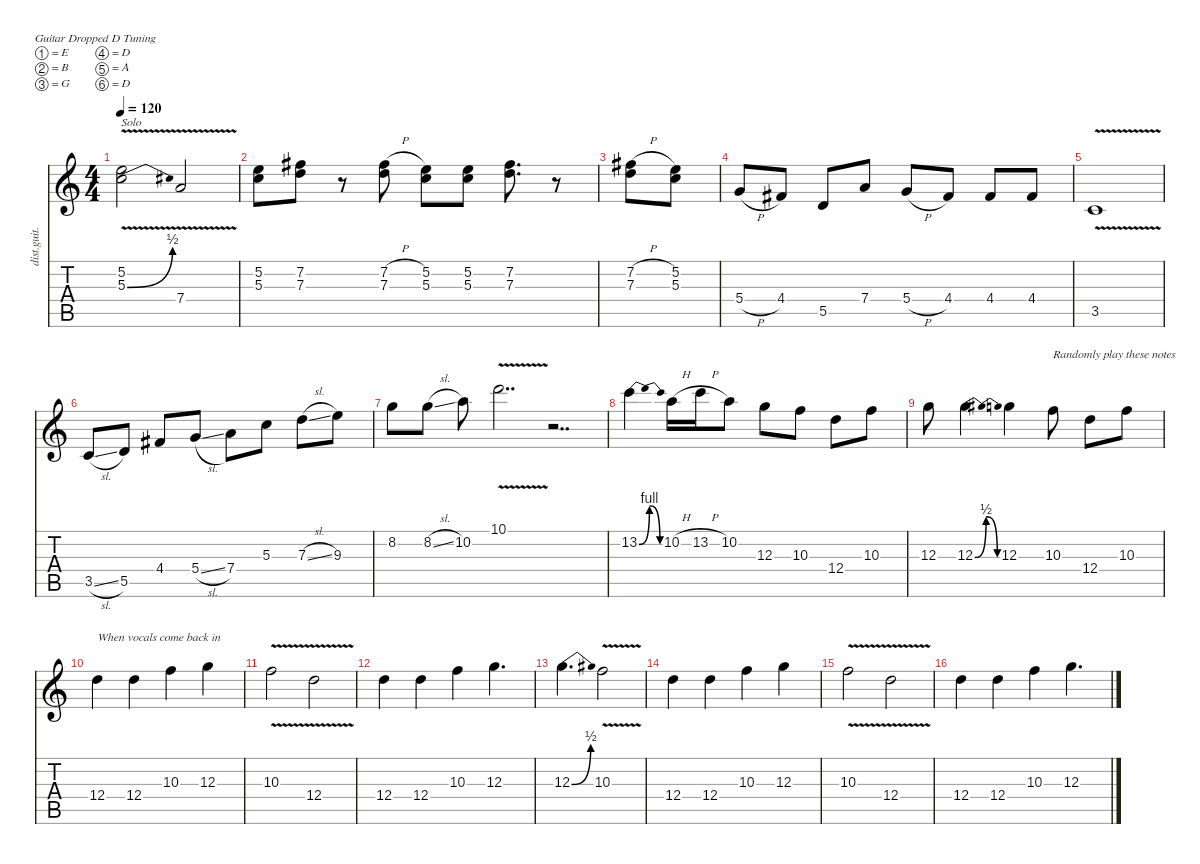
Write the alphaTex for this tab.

\defaultSystemsLayout 4
\hideDynamics
\bracketExtendMode nobrackets
\otherSystemsTrackNameOrientation horizontal
\track ("Distortion Guitar" "dist.guit.") {instrument distortionguitar}
\staff {score tabs}
\tuning (E4 B3 G3 D3 A2 D2)
\ts (4 4)
\tempo 120
\clef g2
\ks c
(5.2{v} 5.3{be (bend 0 0 14.399999999999999 2)}).2{txt "Solo" dy mf instrument distortionguitar beam Down} 7.4{v}.2{beam Up} |
(5.3 5.2).8{beam Down} (7.3 7.2{acc #}).8{beam Down} r.8{beam Down} (7.3 7.2{h acc #}).8{beam Down} (5.3 5.2).8{beam Down} (5.3 5.2).8{beam Down} (7.3 7.2{acc #}).8{d beam Down} r.8{beam Down} |
(7.3 7.2{h acc #}).8{beam Down} (5.3 5.2).8{beam Down} |
5.4{h}.8{beam Up} 4.4{acc #}.8{beam Up} 5.5.8{beam Up} 7.4.8{beam Up} 5.4{h}.8{beam Up} 4.4{acc #}.8{beam Up} 4.4{acc #}.8{beam Up} 4.4{acc #}.8{beam Up} |
3.5{v}.1{beam Up} |
3.5{sl}.8{beam Up} 5.5.8{beam Up} 4.4{acc #}.8{beam Up} 5.4{sl}.8{beam Up} 7.4.8{beam Down} 5.3.8{beam Down} 7.3{sl}.8{beam Down} 9.3.8{beam Down} |
8.2.8{beam Down} 8.2{sl}.8{beam Down} 10.2.8{beam Down} 10.1{v}.2{dd beam Down} r.2{dd beam Down} |
13.2{be (bendrelease 0 0 10.2 4 20.4 4 30 0)}.4{beam Down} 10.2{h}.16{beam Down} 13.2{h}.16{beam Down} 10.2.8{beam Down} 12.3.8{beam Down} 10.3.8{beam Down} 12.4.8{beam Down} 10.3.8{beam Down} |
12.3.8{beam Down} 12.3{be (bendrelease 0 0 10.799999999999999 2 20.4 2 30 0)}.4{beam Down} 12.3.4{beam Down} 10.3.8{txt "Randomly play these notes" beam Down} 12.4.8{beam Down} 10.3.8{beam Down} |
12.4.4{txt "When vocals come back in" beam Down} 12.4.4{beam Down} 10.3.4{beam Down} 12.3.4{beam Down} |
10.3{v}.2{beam Down} 12.4{v}.2{beam Down} |
12.4.4{beam Down} 12.4.4{beam Down} 10.3.4{beam Down} 12.3.4{d beam Down} |
12.3{be (bend 0 0 14.399999999999999 2)}.4{d beam Down} 10.3{v}.2{beam Down} |
12.4.4{beam Down} 12.4.4{beam Down} 10.3.4{beam Down} 12.3.4{beam Down} |
10.3{v}.2{beam Down} 12.4{v}.2{beam Down} |
12.4.4{beam Down} 12.4.4{beam Down} 10.3.4{beam Down} 12.3.4{d beam Down}
